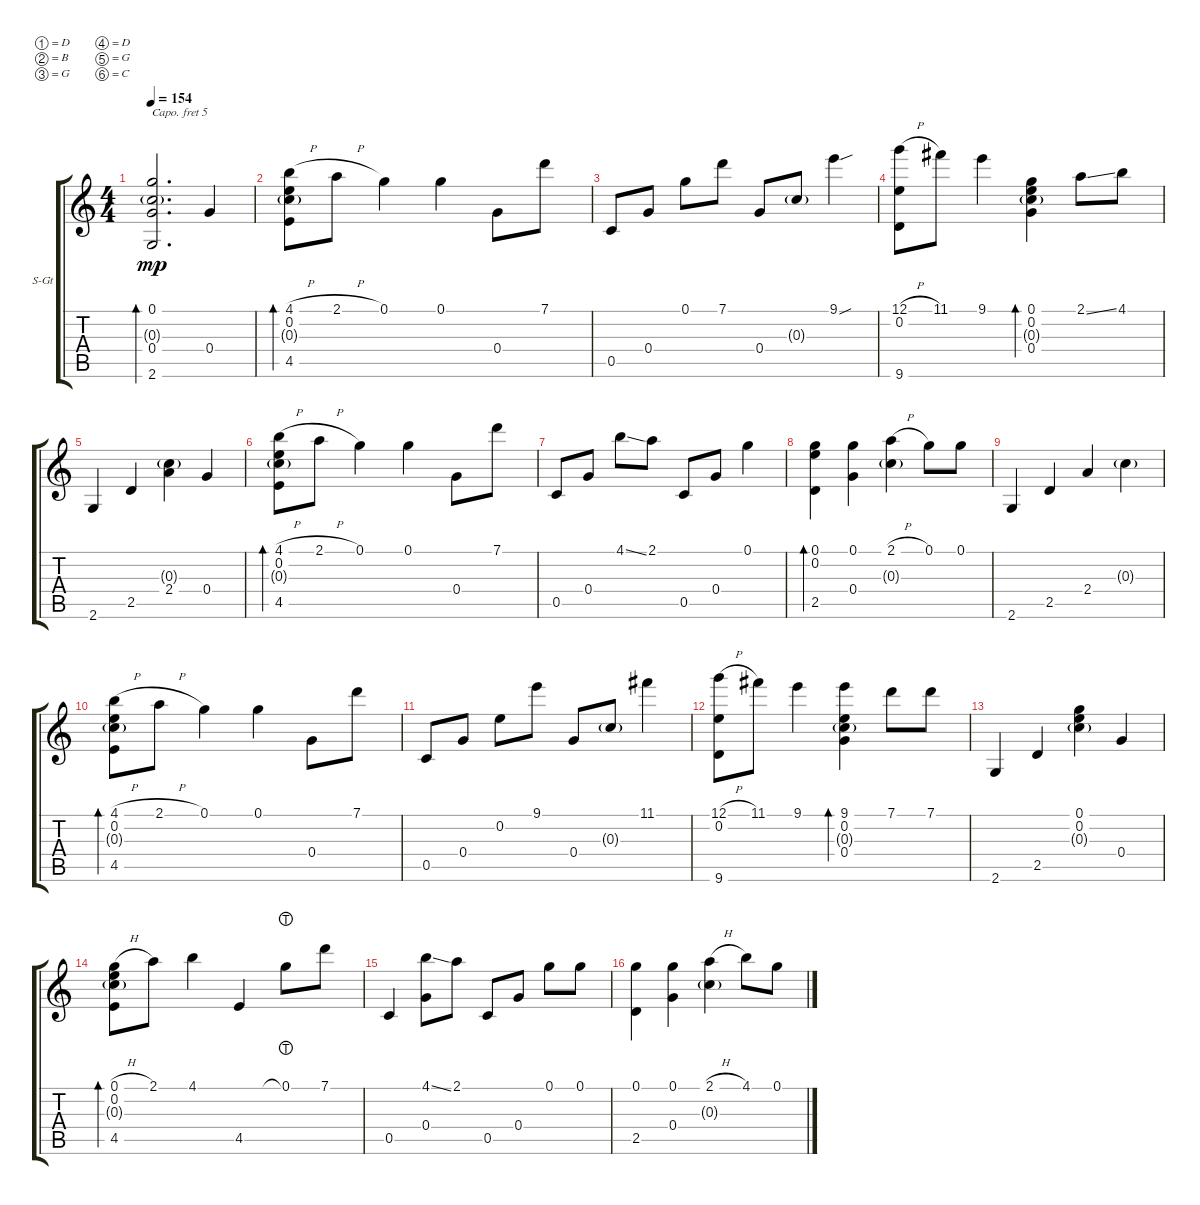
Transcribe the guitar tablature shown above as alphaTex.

\defaultSystemsLayout 4
\bracketExtendMode groupsimilarinstruments
\firstSystemTrackNameOrientation horizontal
\otherSystemsTrackNameOrientation horizontal
\track ("Guitar 1" "S-Gt") {instrument acousticguitarsteel}
\staff {score tabs}
\capo 5
\tuning (D4 B3 G3 D3 G2 C2)
\ts (4 4)
\tempo 154
\clef g2
\ks c
(0.1 0.4 2.6 0.3{g}).2{d bd 30 dy mp} 0.4.4 |
(4.1{h} 4.5 0.2 0.3{g}).8{bd 30} 2.1{h}.8 0.1.4 0.1.4 0.4.8 7.1.8 |
0.5.8 0.4.8 0.1.8 7.1.8 0.4.8 0.3{g}.8 9.1{sou}.4 |
(12.1{h} 9.6 0.2).8 11.1.8 9.1.4 (0.1 0.3{g} 0.2 0.4).4{bd 30} 2.1{ss}.8 4.1.8 |
2.6.4 2.5.4 (2.4 0.3{g}).4 0.4.4 |
(4.1{h} 4.5 0.2 0.3{g}).8{bd 30} 2.1{h}.8 0.1.4 0.1.4 0.4.8 7.1.8 |
0.5.8 0.4.8 4.1{ss}.8 2.1.8 0.5.8 0.4.8 0.1.4 |
(0.1 2.5 0.2).4{bd 30} (0.1 0.4).4 (0.3{g} 2.1{h}).4 0.1.8 0.1.8 |
2.6.4 2.5.4 2.4.4 0.3{g}.4 |
(4.1{h} 4.5 0.2 0.3{g}).8{bd 30} 2.1{h}.8 0.1.4 0.1.4 0.4.8 7.1.8 |
0.5.8 0.4.8 0.2.8 9.1.8 0.4.8 0.3{g}.8 11.1.4 |
(12.1{h} 9.6 0.2).8 11.1.8 9.1.4 (9.1 0.3{g} 0.2 0.4).4{bd 30} 7.1.8 7.1.8 |
2.6.4 2.5.4 (0.3{g} 0.1 0.2).4 0.4.4 |
(4.5 0.1{h} 0.2 0.3{g}).8{bd 30} 2.1.8 4.1.4 4.5.4 0.1{lht}.8 7.1.8 |
0.5.4 (4.1{ss} 0.4).8 2.1.8 0.5.8 0.4.8 0.1.8 0.1.8 |
(0.1 2.5).4 (0.4 0.1).4 (2.1{h} 0.3{g}).4 4.1.8 0.1.8
